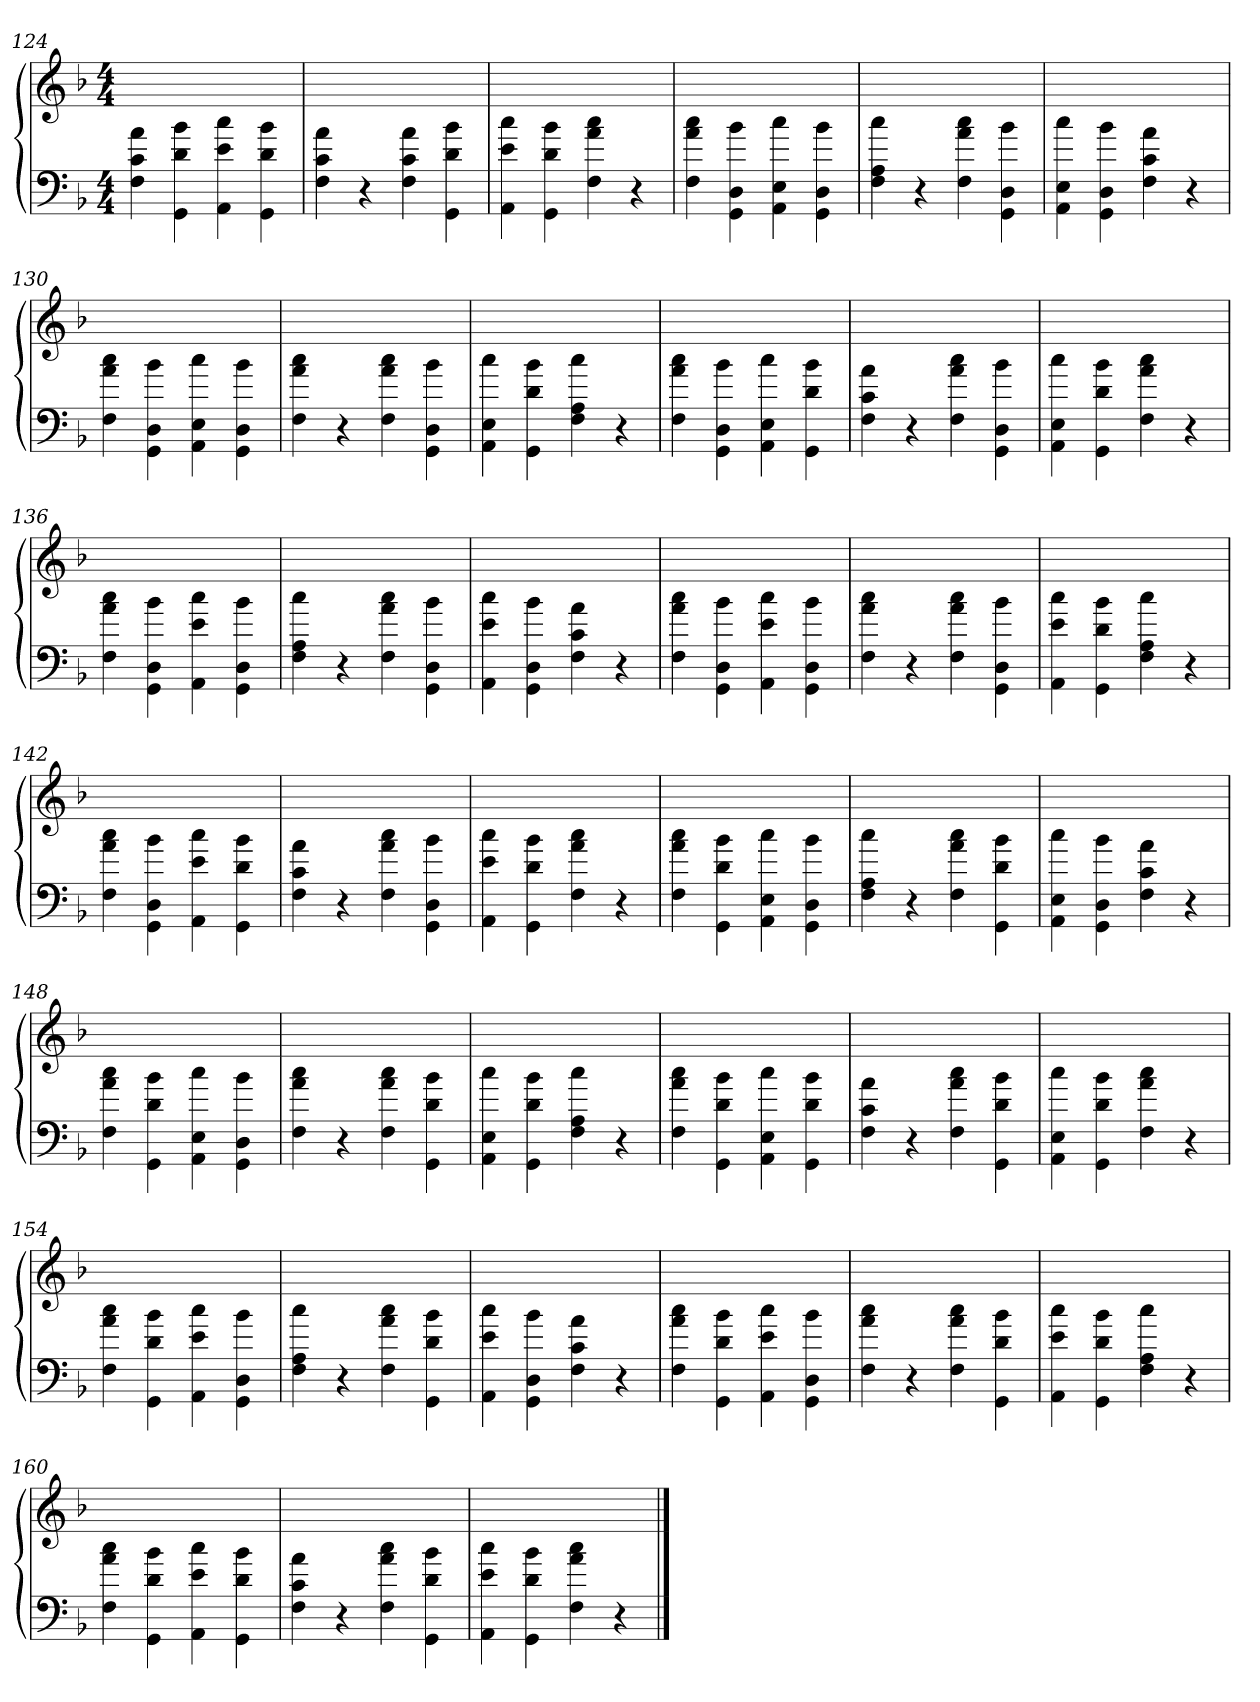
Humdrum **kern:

**kern	**kern
*part2	*part1
*staff2	*staff1
*clefF4	*clefG2
*k[b-]	*k[b-]
*F:	*F:
*M4/4	*M4/4
=124	=124
4F 4c 4a	1ryy
4GG 4d 4b-	.
4AA 4e 4cc	.
4GG 4d 4b-	.
=125	=125
4F 4c 4a	1ryy
4r	.
4F 4c 4a	.
4GG 4d 4b-	.
=126	=126
4AA 4e 4cc	1ryy
4GG 4d 4b-	.
4F 4a 4cc	.
4r	.
=127	=127
4F 4a 4cc	1ryy
4GG 4D 4b-	.
4AA 4E 4cc	.
4GG 4D 4b-	.
=128	=128
4F 4A 4cc	1ryy
4r	.
4F 4a 4cc	.
4GG 4D 4b-	.
=129	=129
4AA 4E 4cc	1ryy
4GG 4D 4b-	.
4F 4c 4a	.
4r	.
=130	=130
4F 4a 4cc	1ryy
4GG 4D 4b-	.
4AA 4E 4cc	.
4GG 4D 4b-	.
=131	=131
4F 4a 4cc	1ryy
4r	.
4F 4a 4cc	.
4GG 4D 4b-	.
=132	=132
4AA 4E 4cc	1ryy
4GG 4d 4b-	.
4F 4A 4cc	.
4r	.
=133	=133
4F 4a 4cc	1ryy
4GG 4D 4b-	.
4AA 4E 4cc	.
4GG 4d 4b-	.
=134	=134
4F 4c 4a	1ryy
4r	.
4F 4a 4cc	.
4GG 4D 4b-	.
=135	=135
4AA 4E 4cc	1ryy
4GG 4d 4b-	.
4F 4a 4cc	.
4r	.
=136	=136
4F 4a 4cc	1ryy
4GG 4D 4b-	.
4AA 4e 4cc	.
4GG 4D 4b-	.
=137	=137
4F 4A 4cc	1ryy
4r	.
4F 4a 4cc	.
4GG 4D 4b-	.
=138	=138
4AA 4e 4cc	1ryy
4GG 4D 4b-	.
4F 4c 4a	.
4r	.
=139	=139
4F 4a 4cc	1ryy
4GG 4D 4b-	.
4AA 4e 4cc	.
4GG 4D 4b-	.
=140	=140
4F 4a 4cc	1ryy
4r	.
4F 4a 4cc	.
4GG 4D 4b-	.
=141	=141
4AA 4e 4cc	1ryy
4GG 4d 4b-	.
4F 4A 4cc	.
4r	.
=142	=142
4F 4a 4cc	1ryy
4GG 4D 4b-	.
4AA 4e 4cc	.
4GG 4d 4b-	.
=143	=143
4F 4c 4a	1ryy
4r	.
4F 4a 4cc	.
4GG 4D 4b-	.
=144	=144
4AA 4e 4cc	1ryy
4GG 4d 4b-	.
4F 4a 4cc	.
4r	.
=145	=145
4F 4a 4cc	1ryy
4GG 4d 4b-	.
4AA 4E 4cc	.
4GG 4D 4b-	.
=146	=146
4F 4A 4cc	1ryy
4r	.
4F 4a 4cc	.
4GG 4d 4b-	.
=147	=147
4AA 4E 4cc	1ryy
4GG 4D 4b-	.
4F 4c 4a	.
4r	.
=148	=148
4F 4a 4cc	1ryy
4GG 4d 4b-	.
4AA 4E 4cc	.
4GG 4D 4b-	.
=149	=149
4F 4a 4cc	1ryy
4r	.
4F 4a 4cc	.
4GG 4d 4b-	.
=150	=150
4AA 4E 4cc	1ryy
4GG 4d 4b-	.
4F 4A 4cc	.
4r	.
=151	=151
4F 4a 4cc	1ryy
4GG 4d 4b-	.
4AA 4E 4cc	.
4GG 4d 4b-	.
=152	=152
4F 4c 4a	1ryy
4r	.
4F 4a 4cc	.
4GG 4d 4b-	.
=153	=153
4AA 4E 4cc	1ryy
4GG 4d 4b-	.
4F 4a 4cc	.
4r	.
=154	=154
4F 4a 4cc	1ryy
4GG 4d 4b-	.
4AA 4e 4cc	.
4GG 4D 4b-	.
=155	=155
4F 4A 4cc	1ryy
4r	.
4F 4a 4cc	.
4GG 4d 4b-	.
=156	=156
4AA 4e 4cc	1ryy
4GG 4D 4b-	.
4F 4c 4a	.
4r	.
=157	=157
4F 4a 4cc	1ryy
4GG 4d 4b-	.
4AA 4e 4cc	.
4GG 4D 4b-	.
=158	=158
4F 4a 4cc	1ryy
4r	.
4F 4a 4cc	.
4GG 4d 4b-	.
=159	=159
4AA 4e 4cc	1ryy
4GG 4d 4b-	.
4F 4A 4cc	.
4r	.
=160	=160
4F 4a 4cc	1ryy
4GG 4d 4b-	.
4AA 4e 4cc	.
4GG 4d 4b-	.
=161	=161
4F 4c 4a	1ryy
4r	.
4F 4a 4cc	.
4GG 4d 4b-	.
=162	=162
4AA 4e 4cc	1ryy
4GG 4d 4b-	.
4F 4a 4cc	.
4r	.
==	==
*-	*-
